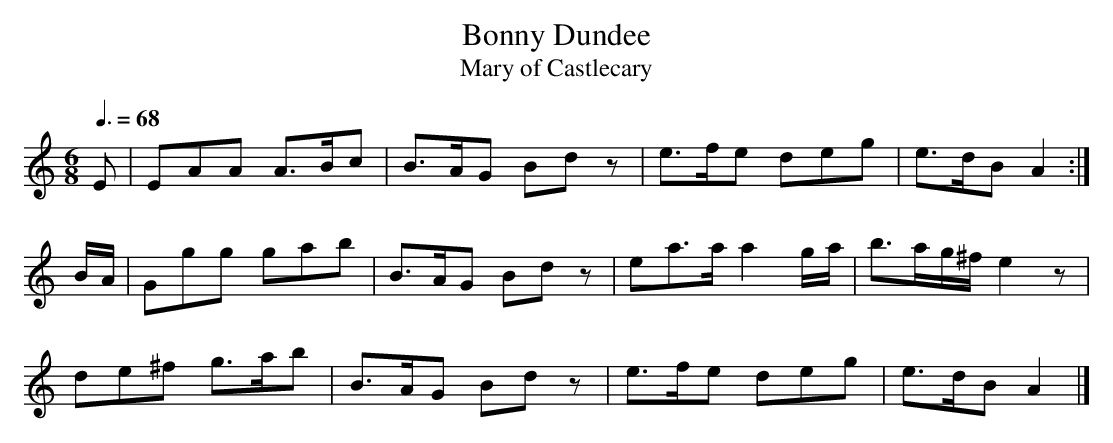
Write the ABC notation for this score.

X:1
T:Bonny Dundee
T:Mary of Castlecary
M:6/8
L:1/8
Q:3/8=68
K:A Minor
E   |EAA  A>Bc|B>AG Bdz|e>fe deg   |e>dB     A2:|
B/A/|Ggg  gab |B>AG Bdz|ea>a a2g/a/|b>ag/^f/ e2z|
     de^f g>ab|B>AG Bdz|e>fe deg   |e>dB     A2|]
